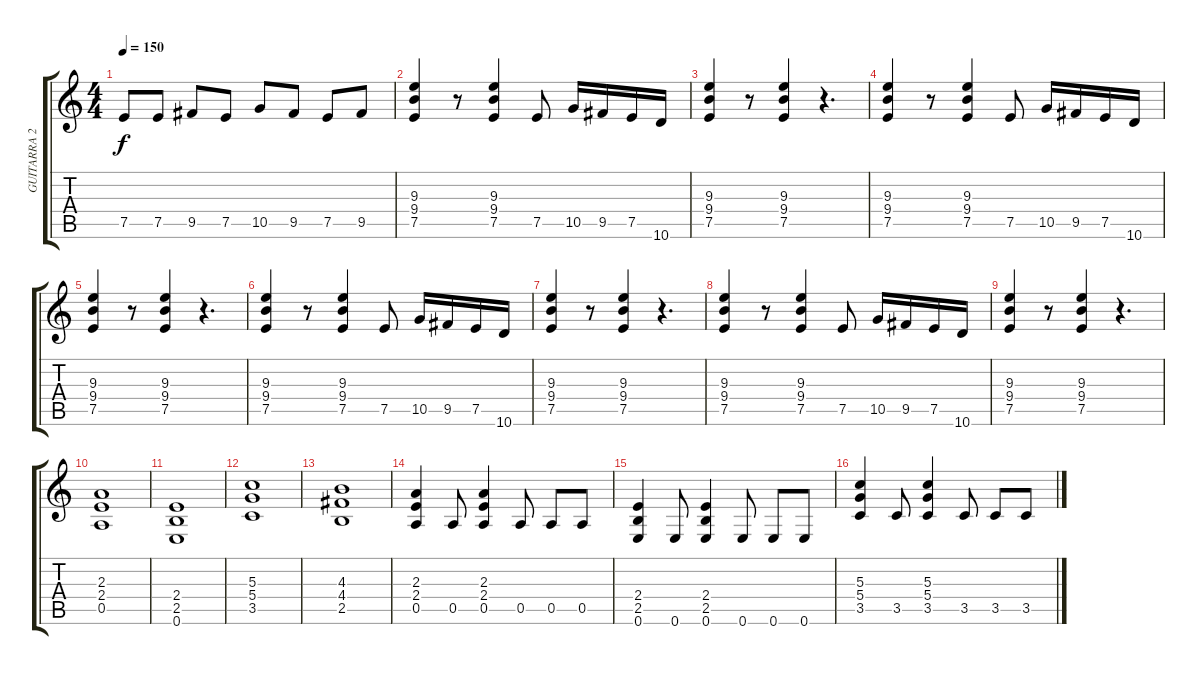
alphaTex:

\track ("GUITARRA 2" "GUITARRA 2") {instrument distortionguitar}
\staff {score tabs}
\tuning (E4 B3 G3 D3 A2 E2) {hide}
\ts (4 4)
\tempo 150
\clef g2
\ks c
7.5.8{dy f} 7.5.8 9.5.8 7.5.8 10.5.8 9.5.8 7.5.8 9.5.8 |
(9.3 9.4 7.5).4{volume 10 instrument distortionguitar} r.8 (9.3 9.4 7.5).4 7.5.8 10.5.16 9.5.16 7.5.16 10.6.16 |
(9.3 9.4 7.5).4 r.8 (9.3 9.4 7.5).4 r.4{d} |
(9.3 9.4 7.5).4 r.8 (9.3 9.4 7.5).4 7.5.8 10.5.16 9.5.16 7.5.16 10.6.16 |
(9.3 9.4 7.5).4 r.8 (9.3 9.4 7.5).4 r.4{d} |
(9.3 9.4 7.5).4 r.8 (9.3 9.4 7.5).4 7.5.8 10.5.16 9.5.16 7.5.16 10.6.16 |
(9.3 9.4 7.5).4 r.8 (9.3 9.4 7.5).4 r.4{d} |
(9.3 9.4 7.5).4 r.8 (9.3 9.4 7.5).4 7.5.8 10.5.16 9.5.16 7.5.16 10.6.16 |
(9.3 9.4 7.5).4 r.8 (9.3 9.4 7.5).4 r.4{d} |
(2.3 2.4 0.5).1{volume 13} |
(2.4 2.5 0.6).1 |
(5.3 5.4 3.5).1 |
(4.3 4.4 2.5).1 |
(2.3 2.4 0.5).4 0.5.8 (2.3 2.4 0.5).4 0.5.8 0.5.8 0.5.8 |
(2.4 2.5 0.6).4 0.6.8 (2.4 2.5 0.6).4 0.6.8 0.6.8 0.6.8 |
(5.3 5.4 3.5).4 3.5.8 (5.3 5.4 3.5).4 3.5.8 3.5.8 3.5.8
